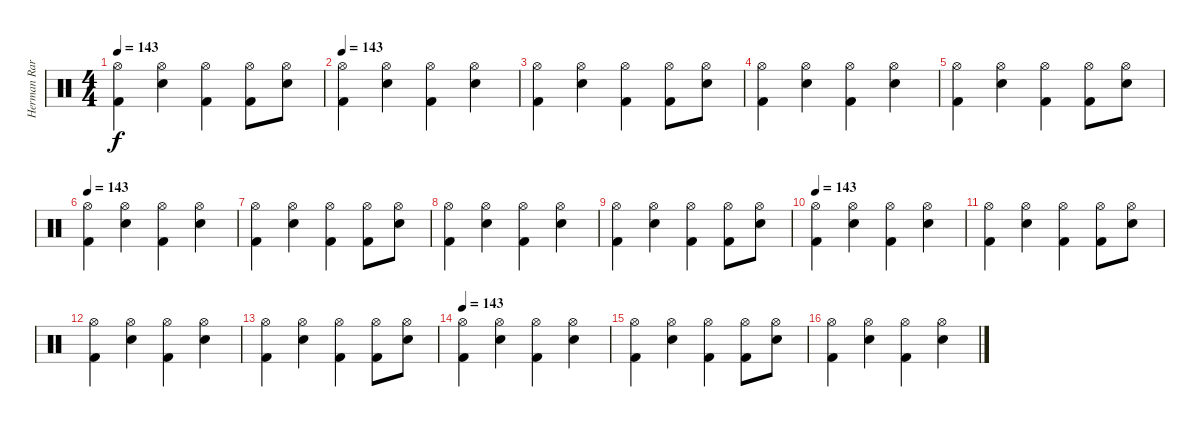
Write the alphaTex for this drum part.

\track ("Herman Rarebell" "Herman Rar") {instrument percussion}
\staff {score}
\articulation defaults
\ts (4 4)
\tempo 143
\clef neutral
\ks c
("Kick (hit) 2" "Hi-Hat (open)").4{dy f} ("Snare (hit) 2" "Hi-Hat (open)").4 ("Kick (hit) 2" "Hi-Hat (open)").4 ("Kick (hit) 2" "Hi-Hat (open)").8 ("Snare (hit) 2" "Hi-Hat (open)").8 |
\tempo 143
("Kick (hit) 2" "Hi-Hat (open)").4 ("Snare (hit) 2" "Hi-Hat (open)").4 ("Kick (hit) 2" "Hi-Hat (open)").4 ("Snare (hit) 2" "Hi-Hat (open)").4 |
("Kick (hit) 2" "Hi-Hat (open)").4 ("Snare (hit) 2" "Hi-Hat (open)").4 ("Kick (hit) 2" "Hi-Hat (open)").4 ("Kick (hit) 2" "Hi-Hat (open)").8 ("Snare (hit) 2" "Hi-Hat (open)").8 |
("Kick (hit) 2" "Hi-Hat (open)").4 ("Snare (hit) 2" "Hi-Hat (open)").4 ("Kick (hit) 2" "Hi-Hat (open)").4 ("Snare (hit) 2" "Hi-Hat (open)").4 |
("Kick (hit) 2" "Hi-Hat (open)").4 ("Snare (hit) 2" "Hi-Hat (open)").4 ("Kick (hit) 2" "Hi-Hat (open)").4 ("Kick (hit) 2" "Hi-Hat (open)").8 ("Snare (hit) 2" "Hi-Hat (open)").8 |
\tempo 143
("Kick (hit) 2" "Hi-Hat (open)").4 ("Snare (hit) 2" "Hi-Hat (open)").4 ("Kick (hit) 2" "Hi-Hat (open)").4 ("Snare (hit) 2" "Hi-Hat (open)").4 |
("Kick (hit) 2" "Hi-Hat (open)").4 ("Snare (hit) 2" "Hi-Hat (open)").4 ("Kick (hit) 2" "Hi-Hat (open)").4 ("Kick (hit) 2" "Hi-Hat (open)").8 ("Snare (hit) 2" "Hi-Hat (open)").8 |
("Kick (hit) 2" "Hi-Hat (open)").4 ("Snare (hit) 2" "Hi-Hat (open)").4 ("Kick (hit) 2" "Hi-Hat (open)").4 ("Snare (hit) 2" "Hi-Hat (open)").4 |
("Kick (hit) 2" "Hi-Hat (open)").4 ("Snare (hit) 2" "Hi-Hat (open)").4 ("Kick (hit) 2" "Hi-Hat (open)").4 ("Kick (hit) 2" "Hi-Hat (open)").8 ("Snare (hit) 2" "Hi-Hat (open)").8 |
\tempo 143
("Kick (hit) 2" "Hi-Hat (open)").4 ("Snare (hit) 2" "Hi-Hat (open)").4 ("Kick (hit) 2" "Hi-Hat (open)").4 ("Snare (hit) 2" "Hi-Hat (open)").4 |
("Kick (hit) 2" "Hi-Hat (open)").4 ("Snare (hit) 2" "Hi-Hat (open)").4 ("Kick (hit) 2" "Hi-Hat (open)").4 ("Kick (hit) 2" "Hi-Hat (open)").8 ("Snare (hit) 2" "Hi-Hat (open)").8 |
("Kick (hit) 2" "Hi-Hat (open)").4 ("Snare (hit) 2" "Hi-Hat (open)").4 ("Kick (hit) 2" "Hi-Hat (open)").4 ("Snare (hit) 2" "Hi-Hat (open)").4 |
("Kick (hit) 2" "Hi-Hat (open)").4 ("Snare (hit) 2" "Hi-Hat (open)").4 ("Kick (hit) 2" "Hi-Hat (open)").4 ("Kick (hit) 2" "Hi-Hat (open)").8 ("Snare (hit) 2" "Hi-Hat (open)").8 |
\tempo 143
("Kick (hit) 2" "Hi-Hat (open)").4 ("Snare (hit) 2" "Hi-Hat (open)").4 ("Kick (hit) 2" "Hi-Hat (open)").4 ("Snare (hit) 2" "Hi-Hat (open)").4 |
("Kick (hit) 2" "Hi-Hat (open)").4 ("Snare (hit) 2" "Hi-Hat (open)").4 ("Kick (hit) 2" "Hi-Hat (open)").4 ("Kick (hit) 2" "Hi-Hat (open)").8 ("Snare (hit) 2" "Hi-Hat (open)").8 |
("Kick (hit) 2" "Hi-Hat (open)").4 ("Snare (hit) 2" "Hi-Hat (open)").4 ("Kick (hit) 2" "Hi-Hat (open)").4 ("Snare (hit) 2" "Hi-Hat (open)").4
